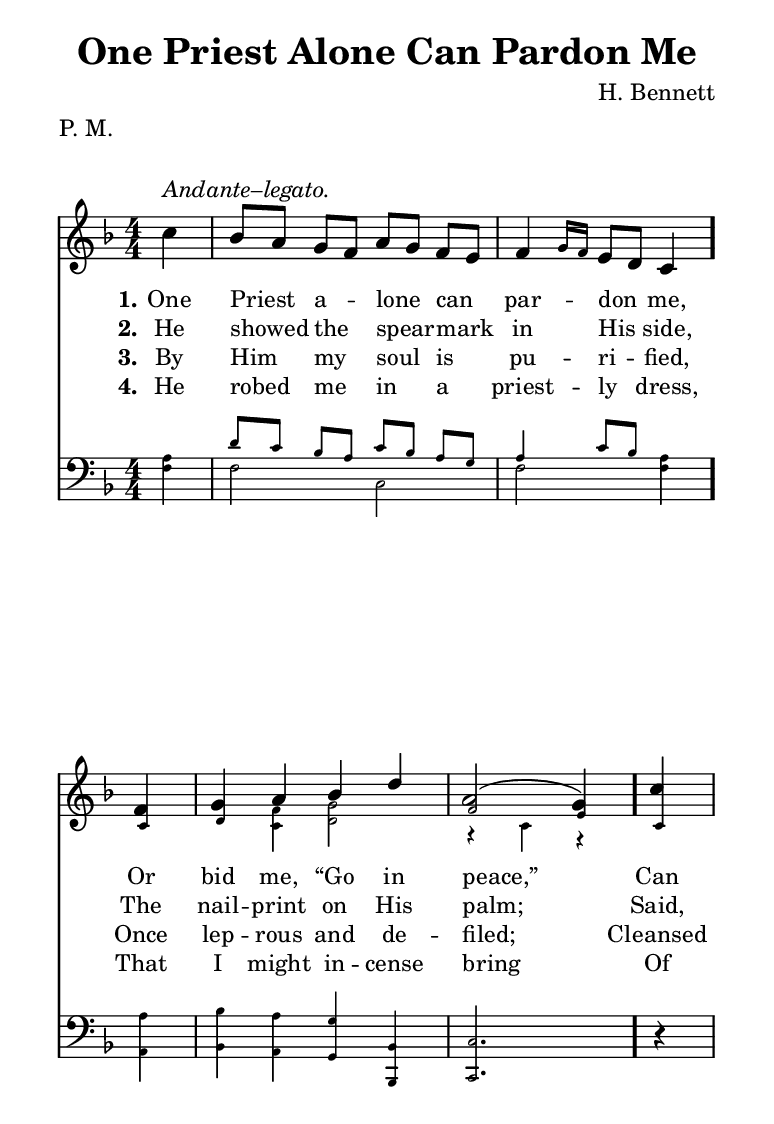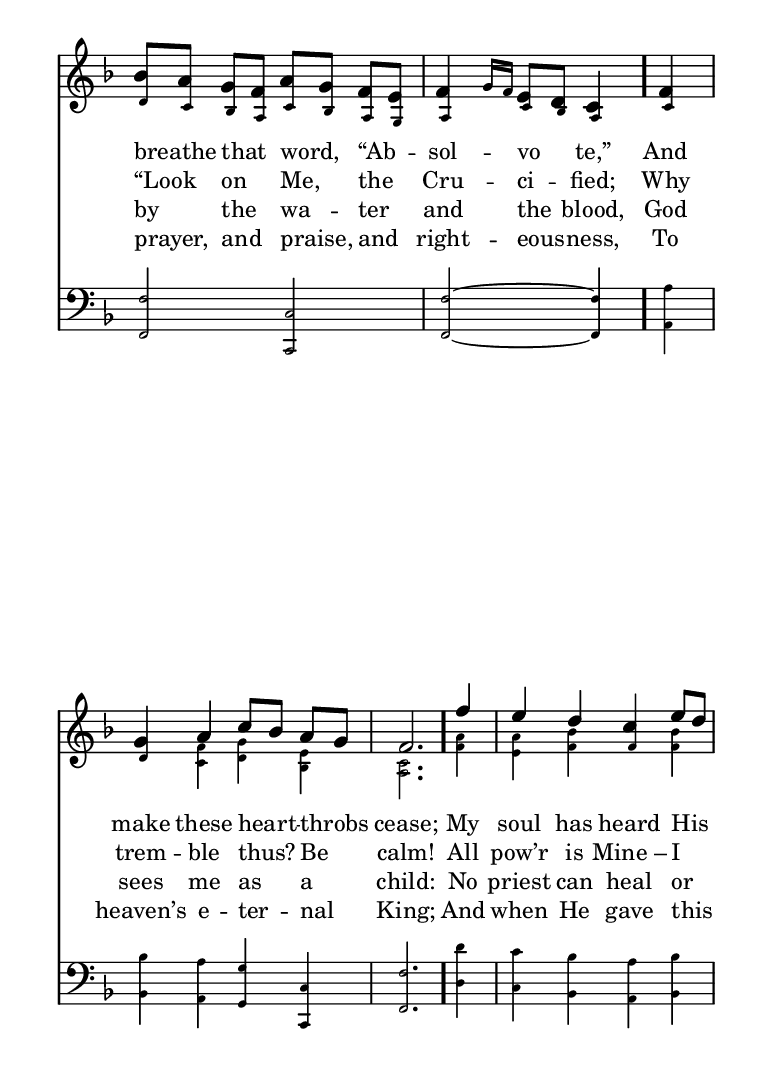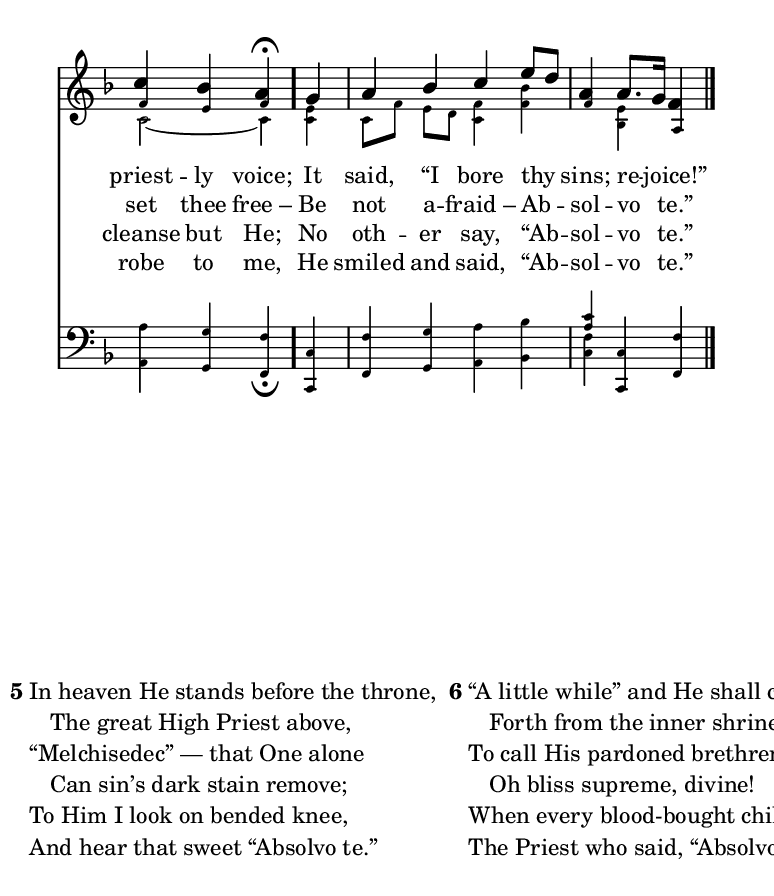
\include "common/global.ily"
\paper {
  \include "common/paper.ily"
}

\header{
  %gospel
  hymnnumber = "244"
  title = "One Priest Alone Can Pardon Me"
  tunename = ""
  meter = "P. M."
  poet = ""
  composer = "H. Bennett"
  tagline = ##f
}

ta = { \tempo 4=80 }
tb = { \tempo 4=40 }

global = {
  \include "common/overrides.ily"
  \override Staff.TimeSignature.style = #'numbered
  \time 4/4
  \override Score.MetronomeMark.transparent = ##t % hide all fermata changes too
  \ta
  \key f \major
  \partial 4
  \autoBeamOff
}

% The overabundant tweaks are a hurried workaround for undesired behaviours from \partcombine
notesSoprano = {
\global
\relative c'' {

  c4^\markup{\italic{Andante–legato.}} | bes8[ a] g[ f] a[ g] f[ e] | f4 \grace { g16[ f] } e8[ d] c4
  f4 | g a bes d | <a \tweak font-size #-4 f>2( <g \tweak font-size #-4 e>4)
  \eogbreak
  c4 | bes8[ a] g[ f] a[ g] f[ e] | f4 \grace { g16[ f] } e8[ d] c4
  f4 | g a c8[ bes] a[ g] | f2.
  \eogbreak
  f'4 | e d c e8[ d] | <c \tweak font-size #-4 f,>4 <bes \tweak font-size #-4 e,> \tb <a \tweak font-size #-4 f>\fermata \ta
  g4 | a bes c e8[ d] | a4 a8.[ g16] f4

  \bar "|."

}
}

notesAlto = {
\global
\override NoteHead.font-size = #-4
\relative e' {

  s4 | s1 | s2.
  \tweak font-size #-4 c4 | \tweak font-size #-4 d4 <\tweak font-size #-4 f \tweak font-size #-4 c>4 <\tweak font-size #-4 g \tweak font-size #-4 d>2 | \tweak font-size #-4 r4 \tweak font-size #-4 c, \tweak font-size #-4 r % original has d2
  \tweak font-size #-4 c4 | \tweak font-size #-4 d8[ \tweak font-size #-4 c] \tweak font-size #-4 bes[ \tweak font-size #-4 a] \tweak font-size #-4 c[ \tweak font-size #-4 bes] \tweak font-size #-4 a[ \tweak font-size #-4 g] | \tweak font-size #-4 a4 \tweak font-size #-4 c8[ \tweak font-size #-4 bes] \tweak font-size #-4 a4
  \tweak font-size #-4 c4 | \tweak font-size #-4 d4 <\tweak font-size #-4 f \tweak font-size #-4 c>4 <\tweak font-size #-4 g \tweak font-size #-4 d> <\tweak font-size #-4 e \tweak font-size #-4 bes> | <\tweak font-size #-4 c \tweak font-size #-4 a>2. % original has d2
  <\tweak font-size #-4 a' \tweak font-size #-4 f>4 | <\tweak font-size #-4 a \tweak font-size #-4 e> <\tweak font-size #-4 bes \tweak font-size #-4 f> \tweak font-size #-4 f <\tweak font-size #-4 bes \tweak font-size #-4 f> | \tweak font-size #-4 c,2 ~ \tweak font-size #-4 c4
  <\tweak font-size #-4 e \tweak font-size #-4 c>4 | \tweak font-size #-4 c8[ \tweak font-size #-4 f] \tweak font-size #-4 e[ \tweak font-size #-4 d] <\tweak font-size #-4 f \tweak font-size #-4 c>4 <\tweak font-size #-4 bes \tweak font-size #-4 f>4 | \tweak font-size #-4 f <\tweak font-size #-4 e \tweak font-size #-4 bes>4 \tweak font-size #-4 a,

}
}

notesTenor = {
\global
\override NoteHead.font-size = #-4
\relative a {

  a4 | \tweak font-size #-4 d8[ \tweak font-size #-4 c] \tweak font-size #-4 bes[ \tweak font-size #-4 a] \tweak font-size #-4 c[ \tweak font-size #-4 bes] \tweak font-size #-4 a[ \tweak font-size #-4 g] | \tweak font-size #-4 a4 \tweak font-size #-4 c8[ \tweak font-size #-4 bes] a4
  a4 | bes4 a g bes, | c2.
  r4 | f2 c | f2 ~ f4
  a4 | bes a g c, | f2.
  d'4 | c bes a bes | a g f
  c4 | f g a bes | <\tweak font-size #-4 c \tweak font-size #-4 a> c, f

}
}

notesBass = {
\global
\override NoteHead.font-size = #-4
\relative f {

  f4 | \tweak font-size #-4 f2 \tweak font-size #-4 c | \tweak font-size #-4 f f4
  a,4 | bes a g bes, | c2.
  r4 | f2 c | f2 ~ f4
  a4 | bes a g c, | f2.
  d'4 | c bes a bes | a g f_\fermata
  c4 | f g a bes | <\tweak font-size #-4 f' \tweak font-size #-4 c> c, f

}
}

wordsA = \lyricmode {
\set stanza = "1."

One Priest a -- lone can par -- don me, \bar "."
Or bid me, “Go in peace,” \bar "."
Can breathe that word, “Ab -- sol -- vo te,” \bar "."
And make these heart -- throbs cease; \bar "."
My soul has heard His priest -- ly voice; \bar "."
It said, “I bore thy sins; re -- joice!” \bar "."

}

wordsB = \lyricmode {
\set stanza = "2."

He showed the spear -- mark in His side,
The nail -- print on His palm;
Said, “Look on Me, the Cru -- ci -- fied;
Why trem -- ble thus? Be calm!
All pow’r is Mine_– I set thee free_–
Be not a -- fraid_– Ab -- sol -- vo te.”

}

wordsC = \lyricmode {
\set stanza = "3."

By Him my soul is pu -- ri -- fied,
Once lep -- rous and de -- filed;
Cleansed by the wa -- ter and the blood,
God sees me as a child:
No priest can heal or cleanse but He;
No oth -- er say, “Ab -- sol -- vo te.”

}

wordsD = \lyricmode {
\set stanza = "4."

He robed me in a priest -- ly dress,
That I might in -- cense bring
Of prayer, and praise, and right -- eous -- ness,
To heaven’s e -- ter -- nal King;
And when He gave this robe to me,
He smiled and said, “Ab -- sol -- vo te.”

}

wordsE = \markuplist {

\line { In heaven He stands before the throne, }
\line { { \hspace #2 } The great High Priest above, }
\line { “Melchisedec” — that One alone }
\line { { \hspace #2 } Can sin’s dark stain remove; }
\line { To Him I look on bended knee, }
\line { And hear that sweet “Absolvo te.” }

}

wordsF = \markuplist {

\line { “A little while” and He shall come }
\line { { \hspace #2 } Forth from the inner shrine, }
\line { To call His pardoned brethren home; }
\line { { \hspace #2 } Oh bliss supreme, divine! }
\line { When every blood-bought child shall see }
\line { The Priest who said, “Absolvo te.” }

}

\score {
  \context ChoirStaff <<
    \context Staff = upper <<
      \set Staff.autoBeaming = ##f
      \set ChoirStaff.systemStartDelimiter = #'SystemStartBar
      \set ChoirStaff.printPartCombineTexts = ##f
      \partcombine #'(2 . 11) \notesSoprano \notesAlto
      \context NullVoice = sopranos { \voiceOne << \notesSoprano >> }
      \context Lyrics = one   \lyricsto sopranos \wordsA
      \context Lyrics = two   \lyricsto sopranos \wordsB
      \context Lyrics = three \lyricsto sopranos \wordsC
      \context Lyrics = four  \lyricsto sopranos \wordsD
    >>
    \context Staff = men <<
      \set Staff.autoBeaming = ##f
      \clef bass
      \set ChoirStaff.printPartCombineTexts = ##f
      \partcombine #'(2 . 11) \notesTenor \notesBass
    >>
  >>
  \layout {
    \include "common/layout.ily"
  }
  #(cond ((ly:get-option 'eog-midi-permitted) #{ \midi{
    \include "common/midi.ily"
  } #}))
}

\markup { \vcenter \column {
  \vspace #1
  \fill-line {
    \null
    \line{ \bold 5 \column { \wordsE } }
    \null
    \line{ \bold 6 \column { \wordsF } }
    \null
  }
  \vspace #1
} }

\version "2.19.49"  % necessary for upgrading to future LilyPond versions.

% vi:set et ts=2 sw=2 ai nocindent syntax=lilypond:
